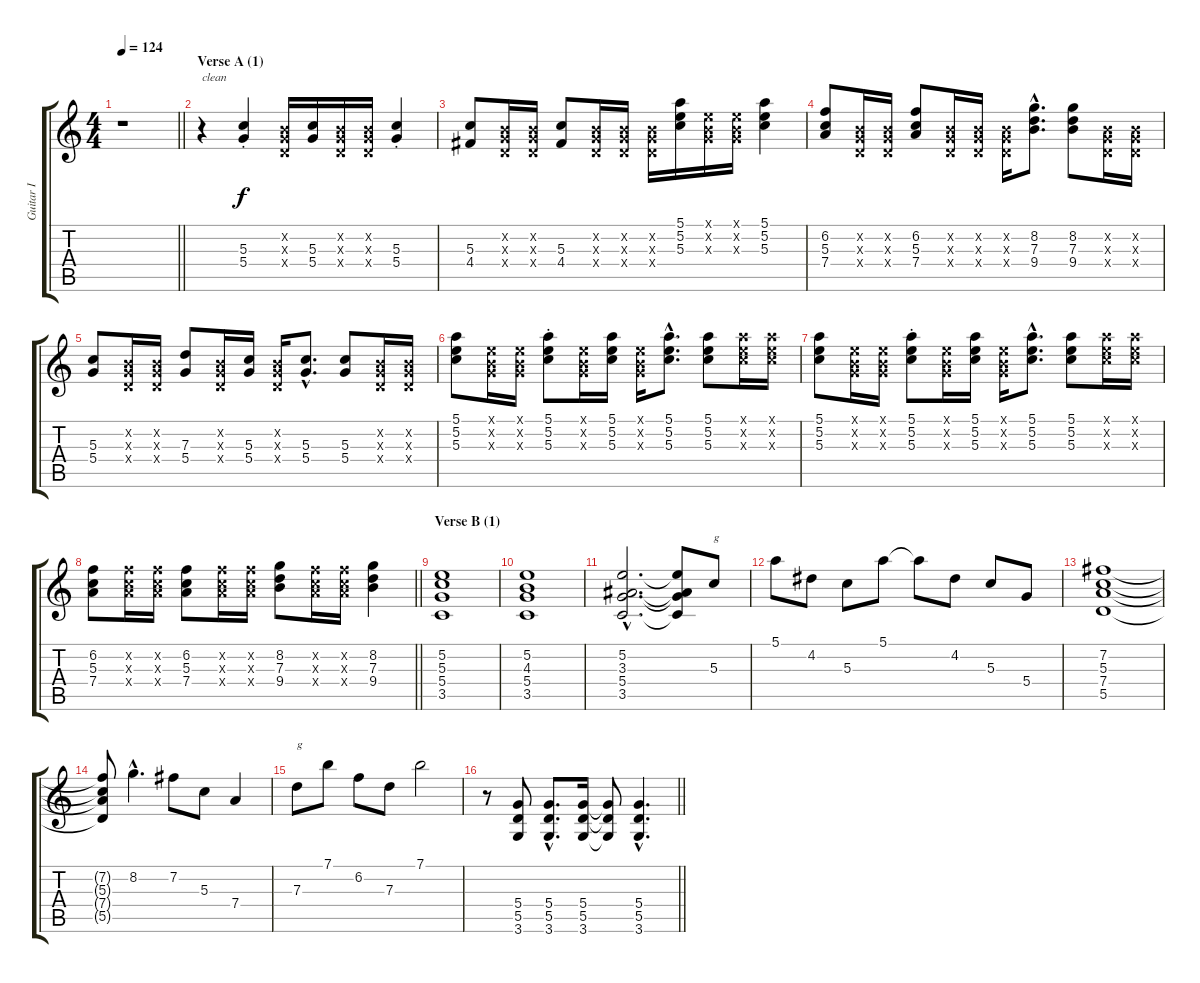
\track ("Guitar I" "Guitar I") {instrument distortionguitar}
\staff {score tabs}
\tuning (E4 B3 G3 D3 A2 E2) {hide}
\ts (4 4)
\tempo 124
\clef g2
\barLineRight lightlight
\ks aminor
r.1{dy f} |
\section ("" "Verse A (1)")
r.4{txt "clean" instrument electricguitarjazz} (5.3{st} 5.4{st}).4 (0.2{x} 0.3{x} 0.4{x}).16 (5.3 5.4).16 (0.2{x} 0.3{x} 0.4{x}).16 (0.2{x} 0.3{x} 0.4{x}).16 (5.3{st} 5.4{st}).4 |
(5.3 4.4).8 (0.2{x} 0.3{x} 0.4{x}).16 (0.2{x} 0.3{x} 0.4{x}).16 (5.3 4.4).8 (0.2{x} 0.3{x} 0.4{x}).16 (0.2{x} 0.3{x} 0.4{x}).16 (0.2{x} 0.3{x} 0.4{x}).16 (5.1 5.2 5.3).16 (0.1{x} 0.2{x} 0.3{x}).16 (0.1{x} 0.2{x} 0.3{x}).16 (5.1 5.2 5.3).4 |
(6.2 5.3 7.4).8 (0.2{x} 0.3{x} 0.4{x}).16 (0.2{x} 0.3{x} 0.4{x}).16 (6.2 5.3 7.4).8 (0.2{x} 0.3{x} 0.4{x}).16 (0.2{x} 0.3{x} 0.4{x}).16 (0.2{x} 0.3{x} 0.4{x}).16 (8.2{hac} 7.3{hac} 9.4{hac}).8{d} (8.2 7.3 9.4).8 (0.2{x} 0.3{x} 0.4{x}).16 (0.2{x} 0.3{x} 0.4{x}).16 |
(5.3 5.4).8 (0.2{x} 0.3{x} 0.4{x}).16 (0.2{x} 0.3{x} 0.4{x}).16 (7.3 5.4).8 (0.2{x} 0.3{x} 0.4{x}).16 (5.3 5.4).16 (0.2{x} 0.3{x} 0.4{x}).16 (5.3{hac} 5.4{hac}).8{d} (5.3 5.4).8 (0.2{x} 0.3{x} 0.4{x}).16 (0.2{x} 0.3{x} 0.4{x}).16 |
(5.1 5.2 5.3).8 (0.1{x} 0.2{x} 0.3{x}).16 (0.1{x} 0.2{x} 0.3{x}).16 (5.1{st} 5.2{st} 5.3{st}).8 (0.1{x} 0.2{x} 0.3{x}).16 (5.1 5.2 5.3).16 (0.1{x} 0.2{x} 0.3{x}).16 (5.1{hac} 5.2{hac} 5.3{hac}).8{d} (5.1 5.2 5.3).8 (5.1{x} 5.2{x} 5.3{x}).16 (5.1{x} 5.2{x} 5.3{x}).16 |
(5.1 5.2 5.3).8 (0.1{x} 0.2{x} 0.3{x}).16 (0.1{x} 0.2{x} 0.3{x}).16 (5.1{st} 5.2{st} 5.3{st}).8 (0.1{x} 0.2{x} 0.3{x}).16 (5.1 5.2 5.3).16 (0.1{x} 0.2{x} 0.3{x}).16 (5.1{hac} 5.2{hac} 5.3{hac}).8{d} (5.1 5.2 5.3).8 (5.1{x} 5.2{x} 5.3{x}).16 (5.1{x} 5.2{x} 5.3{x}).16 |
\barLineRight lightlight
(6.2 5.3 7.4).8 (6.2{x} 5.3{x} 7.4{x}).16 (6.2{x} 5.3{x} 7.4{x}).16 (6.2 5.3 7.4).8 (6.2{x} 5.3{x} 7.4{x}).16 (6.2{x} 5.3{x} 7.4{x}).16 (8.2 7.3 9.4).8 (6.2{x} 5.3{x} 7.4{x}).16 (6.2{x} 5.3{x} 7.4{x}).16 (8.2 7.3 9.4).4 |
\section ("" "Verse B (1)")
(5.2 5.3 5.4 3.5).1 |
(5.2 4.3 5.4 3.5).1 |
(5.2{hac} 3.3{hac} 5.4{hac} 3.5{hac}).2{d} (5.2{t} 3.3{t} 5.4{t} 3.5{t}).8 5.3.8{txt "g"} |
5.1.8 4.2.8 5.3.8 5.1.8 5.1{t}.8 4.2.8 5.3.8 5.4.8 |
(7.2 5.3 7.4 5.5).1 |
(7.2{t} 5.3{t} 7.4{t} 5.5{t}).8 8.2{hac}.4{d} 7.2.8 5.3.8 7.4.4 |
7.3.8{txt "g"} 7.1.8 6.2.8 7.3.8 7.1.2 |
\barLineRight lightlight
r.8{instrument distortionguitar} (5.4 5.5 3.6).8 (5.4{hac} 5.5{hac} 3.6{hac}).8{d} (5.4 5.5 3.6).16 (5.4{t} 5.5{t} 3.6{t}).8 (5.4{hac} 5.5{hac} 3.6{hac}).4{d}
